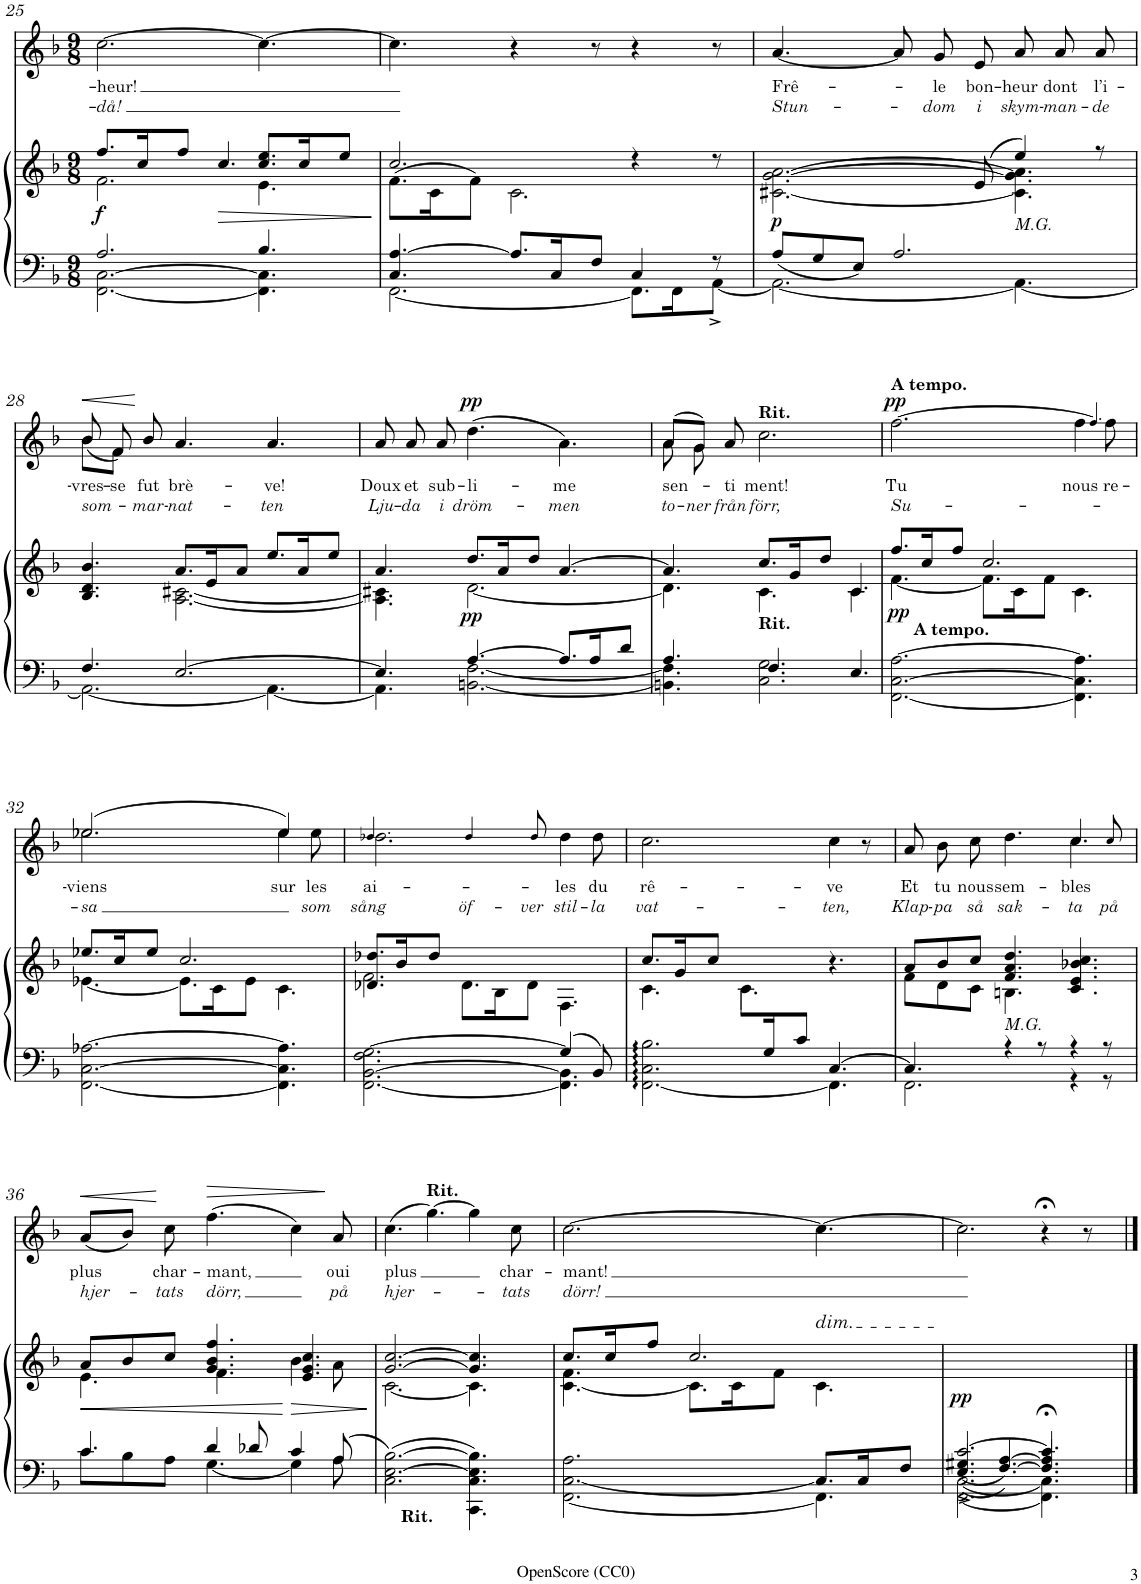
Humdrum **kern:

**kern	**kern	**dynam	**kern	**text	**text	**dynam
*part2	*part2	*part2	*part1	*part1	*part1	*part1
*staff3	*staff2	*staff2/3	*staff1	*staff1	*staff1	*staff1
*I"Piano	*	*	*I"Voice	*	*	*
*I'Pno	*	*	*	*	*	*
!!LO:PB:g=z
*clefF4	*clefG2	*	*clefG2	*	*	*
*k[b-]	*k[b-]	*	*k[b-]	*	*	*
*M9/8	*M9/8	*	*M9/8	*	*	*
=25	=25	=25	=25	=25	=25	=25
*^	*^	*	*	*	*	*
!	!	!	!	!LO:DY:b	!	!LO:LY:b	!LO:LY:b	!
2.A/	[2.FF\ [>2.C\	8.ff/L	2.f\	f	[2.cc\	-heur!	-då!	.
.	.	16cc/K	.	.	.	.	.	.
.	.	8ff/J	.	.	.	.	.	.
!	!	!	!	!LO:HP:b	!	!	!	!
.	.	4.cc/	.	>	.	.	.	.
4.B-/	4.FF\] 4.C\]	8.cc/ 8.ee/L	4.e\	.	4.cc\_	.	.	.
.	.	16cc/K	.	.	.	.	.	.
.	.	8ee/J	.	.	.	.	.	.
*v	*v	*	*	*	*	*	*	*
*	*v	*v	*	*	*	*	*
.	.	]	.	.	.	.
=26	=26	=26	=26	=26	=26	=26
*^	*^	*	*	*	*	*
4.C/ [>4.A/	[2.FF\	2.cc/	(>8.f\L	.	4.cc\]	.	.	.
.	.	.	16c\K	.	.	.	.	.
.	.	.	8f\J)	.	.	.	.	.
8.A/L]	.	.	2.c\	.	4r	.	.	.
16C/K	.	.	.	.	.	.	.	.
8F/J	.	.	.	.	8r	.	.	.
4C/	8.FF\L]	4r	.	.	4r	.	.	.
.	16FF\K	.	.	.	.	.	.	.
8r	[8AA^\J	8r	.	.	8r	.	.	.
=27	=27	=27	=27	=27	=27	=27	=27	=27
!	!	!	!	!LO:DY:b	!	!LO:LY:b	!LO:LY:b	!
8A/L	2.AA\_	2ryy	[2.c#X\ [>2.g\ [>2.a\	p	[4.a/	Frê-	Stun-	.
8G/	.	.	.	.	.	.	.	.
8E/J	.	.	.	.	.	.	.	.
2.A/	.	.	.	.	8a/]	.	.	.
!	!	!	!	!	!	!LO:LY:b	!LO:LY:b	!
.	.	8ryy	.	.	8g/	-le	-dom	.
!	!	!	!	!	!	!LO:LY:b	!LO:LY:b	!
.	.	(8e/	.	.	8e/	bon-	i	.
!	!	!LO:TX:b:i:t=M.G.	!	!	!	!	!	!
!	!	!	!	!	!	!LO:LY:b	!LO:LY:b	!
.	4.AA\_	4ee/)	4.c#\] 4.g\] 4.a\]	.	8a/	-heur	skym-	.
!	!	!	!	!	!	!LO:LY:b	!LO:LY:b	!
.	.	.	.	.	8a/	dont	-man-	.
!	!	!	!	!	!	!LO:LY:b	!LO:LY:b	!
.	.	8r	.	.	8a/	l’i-	-de	.
!!LO:LB:g=z
=28	=28	=28	=28	=28	=28	=28	=28	=28
!	!	!	!	!	!	!LO:LY:b	!LO:LY:b	!LO:HP:b
*	*	*	*	*	*^	*	*	*
4.F/	2.AA\_	4.b-/	4.B-/ 4.d/	.	(<8b-/	8b-\L	-vres-	som-	<
!	!	!	!	!	!	!	!LO:LY:b	!	!
.	.	.	.	.	8f/)	8f\J	-se	.	.
!	!	!	!	!	!	!	!LO:LY:b	!LO:LY:b	!
.	.	.	.	.	8b-/	2..ryy	fut	-mar-	[
!	!	!	!	!	!	!	!LO:LY:b	!LO:LY:b	!
[2.E/	.	8.a/L	[2.A\ [2.c#X\	.	4.a/	.	brè-	-nat-	.
.	.	16e/K	.	.	.	.	.	.	.
.	.	8a/J	.	.	.	.	.	.	.
!	!	!	!	!	!	!	!LO:LY:b	!LO:LY:b	!
.	4.AA\_	8.ee/L	.	.	4.a/	.	-ve!	-ten	.
.	.	16a/K	.	.	.	.	.	.	.
.	.	8ee/J	.	.	.	.	.	.	.
*	*	*	*	*	*v	*v	*	*	*
=29	=29	=29	=29	=29	=29	=29	=29	=29
!	!	!	!	!	!	!LO:LY:b	!LO:LY:b	!
4.E/]	4.AA\]	4.a/	4.A\] 4.c#X\]	.	8a/	Doux	Lju-	.
!	!	!	!	!	!	!LO:LY:b	!LO:LY:b	!
.	.	.	.	.	8a/	et	-da	.
!	!	!	!	!	!	!LO:LY:b	!LO:LY:b	!
.	.	.	.	.	8a/	sub-	i	.
!	!	!	!	!LO:DY:b	!	!LO:LY:b	!LO:LY:b	!LO:DY:a
[4.A/	[2.BBn\ [2.F\	8.dd/L	[2.d\	pp	(4.dd\	-li-	dröm-	pp
.	.	16a/K	.	.	.	.	.	.
.	.	8dd/J	.	.	.	.	.	.
!	!	!	!	!	!	!LO:LY:b	!LO:LY:b	!
8.A/L]	.	[4.a/	.	.	4.a\)	-me	-men	.
16A/K	.	.	.	.	.	.	.	.
8d/J	.	.	.	.	.	.	.	.
=30	=30	=30	=30	=30	=30	=30	=30	=30
!	!	!	!	!	!	!LO:LY:b	!LO:LY:b	!
*	*	*	*	*	*^	*	*	*
4.A/	4.BBn\] 4.F\]	4.a/]	4.d\]	.	(8a/L	8a\	sen-	to-	.
!	!	!	!	!	!	!	!	!LO:LY:b	!
.	.	.	.	.	8g/J)	8g\	.	-ner	.
!	!	!	!	!	!	!	!LO:LY:b	!LO:LY:b	!
.	.	.	.	.	8a/	2..ryy	-ti	från	.
!	!	!	!	!	!LO:TX:a:B:t=Rit.	!	!	!	!
!	!	!LO:TX:b:B:t=Rit.	!	!	!	!	!	!	!
!	!	!	!	!	!	!	!LO:LY:b	!LO:LY:b	!
4.F/	2.C\ 2.G\	8.cc/L	4.c\	.	2.cc\	.	ment!	förr,	.
.	.	16g/K	.	.	.	.	.	.	.
.	.	8dd/J	.	.	.	.	.	.	.
4.E/	.	4.c/	4.c\	.	.	.	.	.	.
=31	=31	=31	=31	=31	=31	=31	=31	=31	=31
!	!	!	!	!	!LO:TX:a:B:t=A tempo.	!	!	!	!
!	!	!LO:TX:b:B:t=A tempo.	!	!	!	!	!	!	!
!	!	!	!	!LO:DY:b	!	!	!LO:LY:b	!LO:LY:b	!LO:DY:a
[>2.A\	[2.FF\ [>2.C\	8.ff/L	[4.f\	pp	[>2.ff\	2.ryy	Tu	Su-	pp
.	.	16cc/K	.	.	.	.	.	.	.
.	.	8ff/J	.	.	.	.	.	.	.
.	.	2.cc/	8.f\L]	.	.	.	.	.	.
.	.	.	16c\K	.	.	.	.	.	.
.	.	.	8f\J	.	.	.	.	.	.
!	!	!	!	!	!	!	!LO:LY:b	!	!
4.A\]	4.FF\] 4.C\]	.	4.c\	.	4.ff/	4ff\	nous	.	.
!	!	!	!	!	!	!	!LO:LY:b	!	!
.	.	.	.	.	.	8ff\	re-	.	.
!!LO:LB:g=z	!!
=32	=32	=32	=32	=32	=32	=32	=32	=32	=32
!	!	!	!	!	!	!	!	!LO:LY:b	!
!	!	!	!	!	!	!	!LO:LY:b	!	!
[>2.A-X\	[2.FF\ [>2.C\	8.ee-X/L	[4.e-X\	.	(2.ee-X/	2.ee-\	-viens	-sa	.
.	.	16cc/K	.	.	.	.	.	.	.
.	.	8ee-/J	.	.	.	.	.	.	.
.	.	2.cc/	8.e-\L]	.	.	.	.	.	.
.	.	.	16c\K	.	.	.	.	.	.
.	.	.	8e-\J	.	.	.	.	.	.
!	!	!	!	!	!	!	!LO:LY:b	!	!
4.A-\]	4.FF\] 4.C\]	.	4.c\	.	4ee-/)	4ee-\	sur	.	.
!	!	!	!	!	!	!	!LO:LY:b	!LO:LY:b	!
.	.	.	.	.	8ee-\	8ryy	les	som	.
=33	=33	=33	=33	=33	=33	=33	=33	=33	=33
!	!	!	!	!	!	!	!LO:LY:b	!LO:LY:b	!
[>2.G\	[2.FF\ [>2.BB-\ 2.F\	8.d-X/ 8.dd-X/L	2.f\	.	4.dd-X/	2.dd-\	ai-	sång	.
.	.	16b-/K	.	.	.	.	.	.	.
.	.	8dd-/J	.	.	.	.	.	.	.
!	!	!	!	!	!	!	!	!LO:LY:b	!
.	.	8.d-\L	.	.	4dd-/	.	.	öf-	.
.	.	16B-\K	.	.	.	.	.	.	.
!	!	!	!	!	!	!	!	!LO:LY:b	!
.	.	8d-\J	.	.	8dd-/	.	.	-ver	.
!	!	!	!	!	!	!	!LO:LY:b	!LO:LY:b	!
4G/]	4.FF\] 4.BB-\]	4.F\	4.ryy	.	4dd-\	4.ryy	-les	stil-	.
!	!	!	!	!	!	!	!LO:LY:b	!LO:LY:b	!
8BB-/	.	.	.	.	8dd-\	.	du	-la	.
*	*	*	*	*	*v	*v	*	*	*
=34	=34	=34	=34	=34	=34	=34	=34	=34
*	*^	*	*	*	*	*	*	*
!	!	!	!	!	!	!	!LO:LY:b	!LO:LY:b	!
16ryy	2.B-\	[2.FF\: 2.C\:	8.cc/L	4.c\	.	2.cc\	rê-	vat-	.
.	.	.	16g/K	.	.	.	.	.	.
.	.	.	8cc/J	.	.	.	.	.	.
.	.	.	8.c\L	4.c\	.	.	.	.	.
16G/K	.	.	8.ryy	.	.	.	.	.	.
8c/J	.	.	.	.	.	.	.	.	.
!	!	!	!	!	!	!	!LO:LY:b	!LO:LY:b	!
4.ryy	[4.C/	4.FF\]	4.r	4.ryy	.	4cc\	-ve	-ten,	.
.	.	.	.	.	.	8r	.	.	.
*	*v	*v	*	*	*	*	*	*	*
=35	=35	=35	=35	=35	=35	=35	=35	=35
!	!	!	!	!	!	!LO:LY:b	!LO:LY:b	!
*	*	*	*	*	*^	*	*	*
4.C/]	2.FF\	8a/L	8f\L	.	8a/	2.ryy	Et	Klap-	.
!	!	!	!	!	!	!	!LO:LY:b	!LO:LY:b	!
.	.	8b-/	8d\	.	8b-\	.	tu	-pa	.
!	!	!	!	!	!	!	!LO:LY:b	!LO:LY:b	!
.	.	8cc/J	8c\J	.	8cc\	.	nous	så	.
!	!	!LO:TX:b:i:t=M.G.	!	!	!	!	!	!	!
!	!	!	!	!	!	!	!LO:LY:b	!LO:LY:b	!
4r	.	4.f/ 4.a/ 4.dd/	4.Bn\	.	4.dd\	.	sem-	sak-	.
8r	.	.	.	.	.	.	.	.	.
!	!	!	!	!	!	!	!LO:LY:b	!LO:LY:b	!
4r	4r	4.e/ 4.b-X/ 4.cc/	4.c/	.	4cc/	4.cc\	-bles	-ta	.
!	!	!	!	!	!	!	!	!LO:LY:b	!
8r	8r	.	.	.	8cc/	.	.	på	.
*	*	*	*	*	*v	*v	*	*	*
!!LO:LB:g=z
=36	=36	=36	=36	=36	=36	=36	=36	=36
!	!	!	!	!LO:HP:b	!	!LO:LY:b	!LO:LY:b	!LO:HP:b
4.c/	8c\L	8a/L	4.e\	<	(8a/L	plus	hjer-	<
.	8B-\	8b-/	.	.	8b-/J)	.	.	.
!	!	!	!	!	!	!LO:LY:b	!LO:LY:b	!
.	8A\J	8cc/J	.	.	8cc\	char-	-tats	[
!	!	!	!	!	!	!LO:LY:b	!LO:LY:b	!LO:HP:b
4d/	[4.G\	4.g/ 4.b-/ 4.ff/	4.f\	.	(4.ff\	-mant,	dörr,	>
8d-X/	.	.	.	.	.	.	.	.
!	!	!	!	!LO:HP:n=1:b	!	!	!	!
4c/	4G\]	4.e/ 4.g/ 4.cc/	4b-\	[ >	4cc\)	.	.	.
!	!	!	!	!	!	!LO:LY:b	!LO:LY:b	!
8A/	8A\	.	8a\	.	8a/	oui	på	]
*v	*v	*	*	*	*	*	*	*
*	*v	*v	*	*	*	*	*
.	.	]	.	.	.	.
=37	=37	=37	=37	=37	=37	=37
*^	*^	*	*	*	*	*
!LO:TX:b:B:t=Rit.	!	!	!	!	!	!	!	!
!	!	!	!	!	!	!LO:LY:b	!LO:LY:b	!
[>2.E\ [>2.B-\	2.C\	[2.g/ [2.cc/	[2.c\	.	(4.cc\	plus	hjer-	.
!	!	!	!	!	!LO:TX:a:B:t=Rit.	!	!	!
.	.	.	.	.	[4.gg\)	.	.	.
4.E\] 4.B-\]	4.CC\ 4.C\	4.g/] 4.cc/]	4.c\]	.	4gg\]	.	.	.
!	!	!	!	!	!	!LO:LY:b	!LO:LY:b	!
.	.	.	.	.	8cc\	char-	-tats	.
=38	=38	=38	=38	=38	=38	=38	=38	=38
!	!	!	!	!	!	!LO:LY:b	!LO:LY:b	!
[2.C\ 2.A\	[2.FF\	8.cc/L	[4.c\ 4.f\	.	[2.cc\	-mant!	dörr!	.
.	.	16cc/K	.	.	.	.	.	.
.	.	8ff/J	.	.	.	.	.	.
.	.	2.cc/	8.c\L]	.	.	.	.	.
.	.	.	16c\K	.	.	.	.	.
.	.	.	8f\J	.	.	.	.	.
!	!	!	!LO:TX:a:i:t=dim.	!	!	!	!	!
8.C/L]	4.FF\]	.	4.c\	.	4.cc\_	.	.	.
16C/K	.	.	.	.	.	.	.	.
8F/J	.	.	.	.	.	.	.	.
*	*	*v	*v	*	*	*	*	*
=39	=39	=39	=39	=39	=39	=39	=39
*^	*^	*	*	*	*	*	*
!	!	!	!	!	!LO:DY:b	!	!	!	!
[2.c/	4.E/^ 4.G#X/^	[2.C\	[2.FF\	1ryy	pp	2.cc\]	.	.	.
.	[4.F/ [4.A/	.	.	.	.	.	.	.	.
4.c;</]	4.F/] 4.A/]	4.C\]	4.FF\]	.	.	4r;<	.	.	.
.	.	.	.	8ryy	.	8r	.	.	.
*v	*v	*v	*v	*	*	*	*	*	*
==	==	==	==	==	==	==
*-	*-	*-	*-	*-	*-	*-
